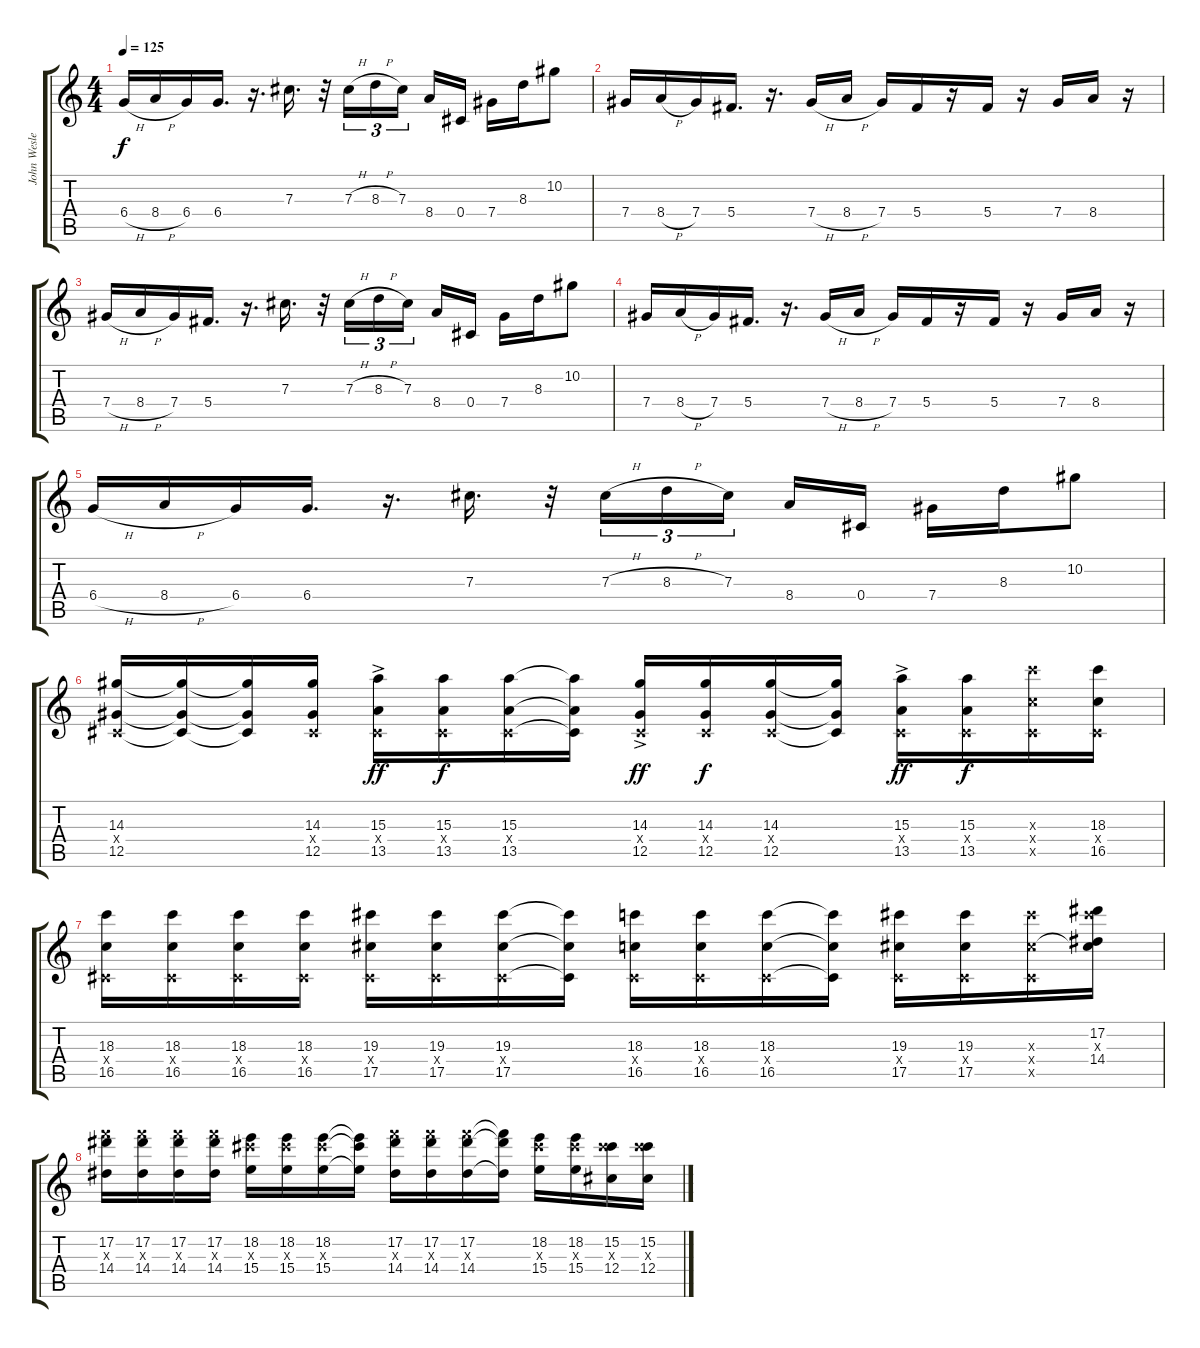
\track ("John Wesley (Eb)" "John Wesle") {instrument distortionguitar}
\staff {score tabs}
\tuning (Eb4 Bb3 Gb3 Db3 Ab2 Eb2) {hide}
\ts (4 4)
\tempo 125
\clef g2
\ks c
6.4{h}.16{dy f} 8.4{h}.16 6.4.16 6.4.16{d} r.16{d} 7.3.16{d} r.32 7.3{h}.16{tu (3 2)} 8.3{h}.16{tu (3 2)} 7.3.16{tu (3 2) beam splitsecondary} 8.4.16 0.4.16 7.4.16 8.3.16 10.2.8 |
7.4.16 8.4{h}.16 7.4.16 5.4.16{d} r.16{d} 7.4{h}.16 8.4{h}.16 7.4.16 5.4.16 r.16 5.4.16 r.16 7.4.16 8.4.16 r.16 |
7.4{h}.16 8.4{h}.16 7.4.16 5.4.16{d} r.16{d} 7.3.16{d} r.32 7.3{h}.16{tu (3 2)} 8.3{h}.16{tu (3 2)} 7.3.16{tu (3 2) beam splitsecondary} 8.4.16 0.4.16 7.4.16 8.3.16 10.2.8 |
7.4.16 8.4{h}.16 7.4.16 5.4.16{d} r.16{d} 7.4{h}.16 8.4{h}.16 7.4.16 5.4.16 r.16 5.4.16 r.16 7.4.16 8.4.16 r.16 |
6.4{h}.16 8.4{h}.16 6.4.16 6.4.16{d} r.16{d} 7.3.16{d} r.32 7.3{h}.16{tu (3 2)} 8.3{h}.16{tu (3 2)} 7.3.16{tu (3 2) beam splitsecondary} 8.4.16 0.4.16 7.4.16 8.3.16 10.2.8 |
(14.3 0.4{x} 12.5).16 (14.3{t} 0.4{t} 12.5{t}).16 (14.3{t} 0.4{t} 12.5{t}).16 (14.3 0.4{x} 12.5).16 (15.3{ac} 0.4{x} 13.5{ac}).16{dy ff} (15.3 0.4{x} 13.5).16{dy f} (15.3 0.4{x} 13.5).16 (15.3{t} 0.4{t} 13.5{t}).16 (14.3{ac} 0.4{x} 12.5{ac}).16{dy ff} (14.3 0.4{x} 12.5).16{dy f} (14.3 0.4{x} 12.5).16 (14.3{t} 0.4{t} 12.5{t}).16 (15.3{ac} 0.4{x} 13.5{ac}).16{dy ff} (15.3 0.4{x} 13.5).16{dy f} (18.3{x} 0.4{x} 16.5{x}).16 (18.3 0.4{x} 16.5).16 |
(18.3 0.4{x} 16.5).16 (18.3 0.4{x} 16.5).16 (18.3 0.4{x} 16.5).16 (18.3 0.4{x} 16.5).16 (19.3 0.4{x} 17.5).16 (19.3 0.4{x} 17.5).16 (19.3 0.4{x} 17.5).16 (19.3{t} 0.4{t} 17.5{t}).16 (18.3 0.4{x} 16.5).16 (18.3 0.4{x} 16.5).16 (18.3 0.4{x} 16.5).16 (18.3{t} 0.4{t} 16.5{t}).16 (19.3 0.4{x} 17.5).16 (19.3 0.4{x} 17.5).16 (19.3{x} 0.4{x} 17.5{x}).16 (17.2 19.3{x} 14.4 17.5{t}).16 |
(17.2 23.3{x} 14.4).16 (17.2 23.3{x} 14.4).16 (17.2 23.3{x} 14.4).16 (17.2 23.3{x} 14.4).16 (18.2 19.3{x} 15.4).16 (18.2 19.3{x} 15.4).16 (18.2 19.3{x} 15.4).16 (18.2{t} 19.3{t} 15.4{t}).16 (17.2 23.3{x} 14.4).16 (17.2 23.3{x} 14.4).16 (17.2 23.3{x} 14.4).16 (17.2{t} 23.3{t} 14.4{t}).16 (18.2 19.3{x} 15.4).16 (18.2 19.3{x} 15.4).16 (15.2 19.3{x} 12.4).16 (15.2 19.3{x} 12.4).16
